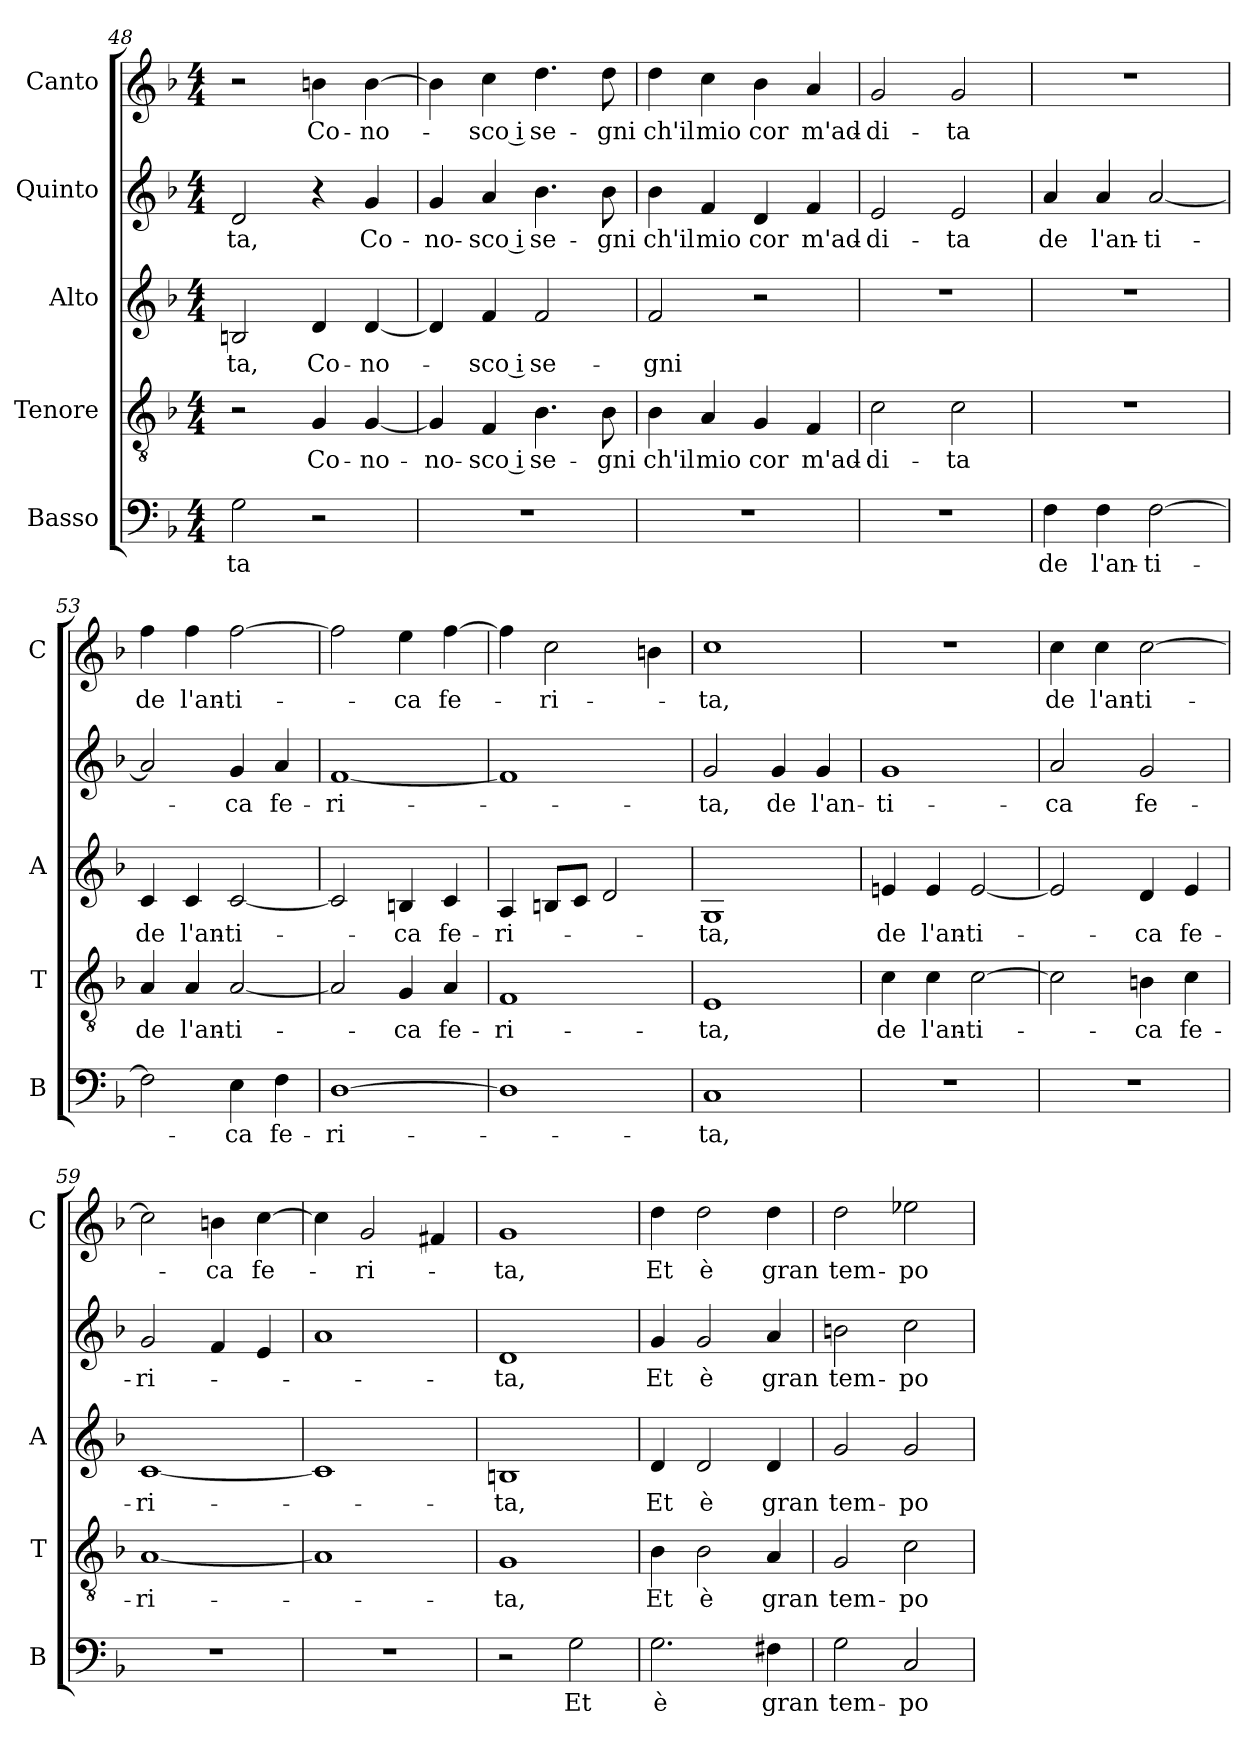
**kern	**text	**kern	**text	**kern	**text	**kern	**text	**kern	**text
*part5	*part5	*part4	*part4	*part3	*part3	*part2	*part2	*part1	*part1
*staff5	*staff5	*staff4	*staff4	*staff3	*staff3	*staff2	*staff2	*staff1	*staff1
*I"Basso	*	*I"Tenore	*	*I"Alto	*	*I"Quinto	*	*I"Canto	*
*I'B	*	*I'T	*	*I'A	*	*	*	*I'C	*
!!LO:LB:g=z
*clefF4	*	*clefGv2	*	*clefG2	*	*clefG2	*	*clefG2	*
*k[b-]	*	*k[b-]	*	*k[b-]	*	*k[b-]	*	*k[b-]	*
*F:	*	*F:	*	*F:	*	*F:	*	*F:	*
*M4/4	*	*M4/4	*	*M4/4	*	*M4/4	*	*M4/4	*
=48	=48	=48	=48	=48	=48	=48	=48	=48	=48
!	!LO:LY:b	!	!	!	!LO:LY:b	!	!LO:LY:b	!	!
2G\	-ta	2r	.	2Bn/	-ta,	2d/	-ta,	2r	.
!	!	!	!LO:LY:b	!	!LO:LY:b	!	!	!	!LO:LY:b
2r	.	4G/	Co-	4d/	Co-	4r	.	4bn\	Co-
!	!	!	!LO:LY:b	!	!LO:LY:b	!	!LO:LY:b	!	!LO:LY:b
.	.	[4G/	-no-	[4d/	-no-	4g/	Co-	[4b\	-no-
=49	=49	=49	=49	=49	=49	=49	=49	=49	=49
!	!	!	!LO:LY:b	!	!	!	!LO:LY:b	!	!
1r	.	4G/]	-no-	4d/]	.	4g/	-no-	4b\]	.
!	!	!	!LO:LY:b	!	!LO:LY:b	!	!LO:LY:b	!	!LO:LY:b
.	.	4F/	-sco i	4f/	-sco i	4a/	-sco i	4cc\	-sco i
!	!	!	!LO:LY:b	!	!LO:LY:b	!	!LO:LY:b	!	!LO:LY:b
.	.	4.B-\	se-	2f/	se-	4.b-\	se-	4.dd\	se-
!	!	!	!LO:LY:b	!	!	!	!LO:LY:b	!	!LO:LY:b
.	.	8B-\	-gni	.	.	8b-\	-gni	8dd\	-gni
=50	=50	=50	=50	=50	=50	=50	=50	=50	=50
!	!	!	!LO:LY:b	!	!LO:LY:b	!	!LO:LY:b	!	!LO:LY:b
1r	.	4B-\	ch'il	2f/	-gni	4b-\	ch'il	4dd\	ch'il
!	!	!	!LO:LY:b	!	!	!	!LO:LY:b	!	!LO:LY:b
.	.	4A/	mio	.	.	4f/	mio	4cc\	mio
!	!	!	!LO:LY:b	!	!	!	!LO:LY:b	!	!LO:LY:b
.	.	4G/	cor	2r	.	4d/	cor	4b-\	cor
!	!	!	!LO:LY:b	!	!	!	!LO:LY:b	!	!LO:LY:b
.	.	4F/	m'ad-	.	.	4f/	m'ad-	4a/	m'ad-
=51	=51	=51	=51	=51	=51	=51	=51	=51	=51
!	!	!	!LO:LY:b	!	!	!	!LO:LY:b	!	!LO:LY:b
1r	.	2c\	-di-	1r	.	2e/	-di-	2g/	-di-
!	!	!	!LO:LY:b	!	!	!	!LO:LY:b	!	!LO:LY:b
.	.	2c\	-ta	.	.	2e/	-ta	2g/	-ta
=52	=52	=52	=52	=52	=52	=52	=52	=52	=52
!	!LO:LY:b	!	!	!	!	!	!LO:LY:b	!	!
4F\	de	1r	.	1r	.	4a/	de	1r	.
!	!LO:LY:b	!	!	!	!	!	!LO:LY:b	!	!
4F\	l'an-	.	.	.	.	4a/	l'an-	.	.
!	!LO:LY:b	!	!	!	!	!	!LO:LY:b	!	!
[2F\	-ti-	.	.	.	.	[2a/	-ti-	.	.
=53	=53	=53	=53	=53	=53	=53	=53	=53	=53
!	!	!	!LO:LY:b	!	!LO:LY:b	!	!	!	!LO:LY:b
2F\]	.	4A/	de	4c/	de	2a/]	.	4ff\	de
!	!	!	!LO:LY:b	!	!LO:LY:b	!	!	!	!LO:LY:b
.	.	4A/	l'an-	4c/	l'an-	.	.	4ff\	l'an-
!	!LO:LY:b	!	!LO:LY:b	!	!LO:LY:b	!	!LO:LY:b	!	!LO:LY:b
4E\	-ca	[2A/	-ti-	[2c/	-ti-	4g/	-ca	[2ff\	-ti-
!	!LO:LY:b	!	!	!	!	!	!LO:LY:b	!	!
4F\	fe-	.	.	.	.	4a/	fe-	.	.
=54	=54	=54	=54	=54	=54	=54	=54	=54	=54
!	!LO:LY:b	!	!	!	!	!	!LO:LY:b	!	!
[1D	-ri-	2A/]	.	2c/]	.	[1f	-ri-	2ff\]	.
!	!	!	!LO:LY:b	!	!LO:LY:b	!	!	!	!LO:LY:b
.	.	4G/	-ca	4Bn/	-ca	.	.	4ee\	-ca
!	!	!	!LO:LY:b	!	!LO:LY:b	!	!	!	!LO:LY:b
.	.	4A/	fe-	4c/	fe-	.	.	[4ff\	fe-
=55	=55	=55	=55	=55	=55	=55	=55	=55	=55
!	!	!	!LO:LY:b	!	!LO:LY:b	!	!	!	!
1D]	.	1F	-ri-	4A/	-ri-	1f]	.	4ff\]	.
!	!	!	!	!	!	!	!	!	!LO:LY:b
.	.	.	.	8Bn/L	.	.	.	2cc\	-ri-
.	.	.	.	8c/J	.	.	.	.	.
.	.	.	.	2d/	.	.	.	.	.
.	.	.	.	.	.	.	.	4bn\	.
!!LO:PB:g=z
=56	=56	=56	=56	=56	=56	=56	=56	=56	=56
!	!LO:LY:b	!	!LO:LY:b	!	!LO:LY:b	!	!LO:LY:b	!	!LO:LY:b
1C	-ta,	1E	-ta,	1G	-ta,	2g/	-ta,	1cc	-ta,
!	!	!	!	!	!	!	!LO:LY:b	!	!
.	.	.	.	.	.	4g/	de	.	.
!	!	!	!	!	!	!	!LO:LY:b	!	!
.	.	.	.	.	.	4g/	l'an-	.	.
=57	=57	=57	=57	=57	=57	=57	=57	=57	=57
!	!	!	!LO:LY:b	!	!LO:LY:b	!	!LO:LY:b	!	!
1r	.	4c\	de	4eni/	de	1g	-ti-	1r	.
!	!	!	!LO:LY:b	!	!LO:LY:b	!	!	!	!
.	.	4c\	l'an-	4e/	l'an-	.	.	.	.
!	!	!	!LO:LY:b	!	!LO:LY:b	!	!	!	!
.	.	[2c\	-ti-	[2e/	-ti-	.	.	.	.
=58	=58	=58	=58	=58	=58	=58	=58	=58	=58
!	!	!	!	!	!	!	!LO:LY:b	!	!LO:LY:b
1r	.	2c\]	.	2e/]	.	2a/	-ca	4cc\	de
!	!	!	!	!	!	!	!	!	!LO:LY:b
.	.	.	.	.	.	.	.	4cc\	l'an-
!	!	!	!LO:LY:b	!	!LO:LY:b	!	!LO:LY:b	!	!LO:LY:b
.	.	4Bn\	-ca	4d/	-ca	2g/	fe-	[2cc\	-ti-
!	!	!	!LO:LY:b	!	!LO:LY:b	!	!	!	!
.	.	4c\	fe-	4e/	fe-	.	.	.	.
=59	=59	=59	=59	=59	=59	=59	=59	=59	=59
!	!	!	!LO:LY:b	!	!LO:LY:b	!	!LO:LY:b	!	!
1r	.	[1A	-ri-	[1c	-ri-	2g/	-ri-	2cc\]	.
!	!	!	!	!	!	!	!	!	!LO:LY:b
.	.	.	.	.	.	4f/	.	4bn\	-ca
!	!	!	!	!	!	!	!	!	!LO:LY:b
.	.	.	.	.	.	4e/	.	[4cc\	fe-
=60	=60	=60	=60	=60	=60	=60	=60	=60	=60
1r	.	1A]	.	1c]	.	1a	.	4cc\]	.
!	!	!	!	!	!	!	!	!	!LO:LY:b
.	.	.	.	.	.	.	.	2g/	-ri-
.	.	.	.	.	.	.	.	4f#X/	.
=61	=61	=61	=61	=61	=61	=61	=61	=61	=61
!	!	!	!LO:LY:b	!	!LO:LY:b	!	!LO:LY:b	!	!LO:LY:b
2r	.	1G	-ta,	1Bn	-ta,	1d	-ta,	1g	-ta,
!	!LO:LY:b	!	!	!	!	!	!	!	!
2G\	Et	.	.	.	.	.	.	.	.
=62	=62	=62	=62	=62	=62	=62	=62	=62	=62
!	!LO:LY:b	!	!LO:LY:b	!	!LO:LY:b	!	!LO:LY:b	!	!LO:LY:b
2.G\	è	4B-\	Et	4d/	Et	4g/	Et	4dd\	Et
!	!	!	!LO:LY:b	!	!LO:LY:b	!	!LO:LY:b	!	!LO:LY:b
.	.	2B-\	è	2d/	è	2g/	è	2dd\	è
!	!LO:LY:b	!	!LO:LY:b	!	!LO:LY:b	!	!LO:LY:b	!	!LO:LY:b
4F#X\	gran	4A/	gran	4d/	gran	4a/	gran	4dd\	gran
=63	=63	=63	=63	=63	=63	=63	=63	=63	=63
!	!LO:LY:b	!	!LO:LY:b	!	!LO:LY:b	!	!LO:LY:b	!	!LO:LY:b
2G\	tem-	2G/	tem-	2g/	tem-	2bn\	tem-	2dd\	tem-
!	!LO:LY:b	!	!LO:LY:b	!	!LO:LY:b	!	!LO:LY:b	!	!LO:LY:b
2C/	-po	2c\	-po	2g/	-po	2cc\	-po	2ee-X\	-po
=	=	=	=	=	=	=	=	=	=
*-	*-	*-	*-	*-	*-	*-	*-	*-	*-
